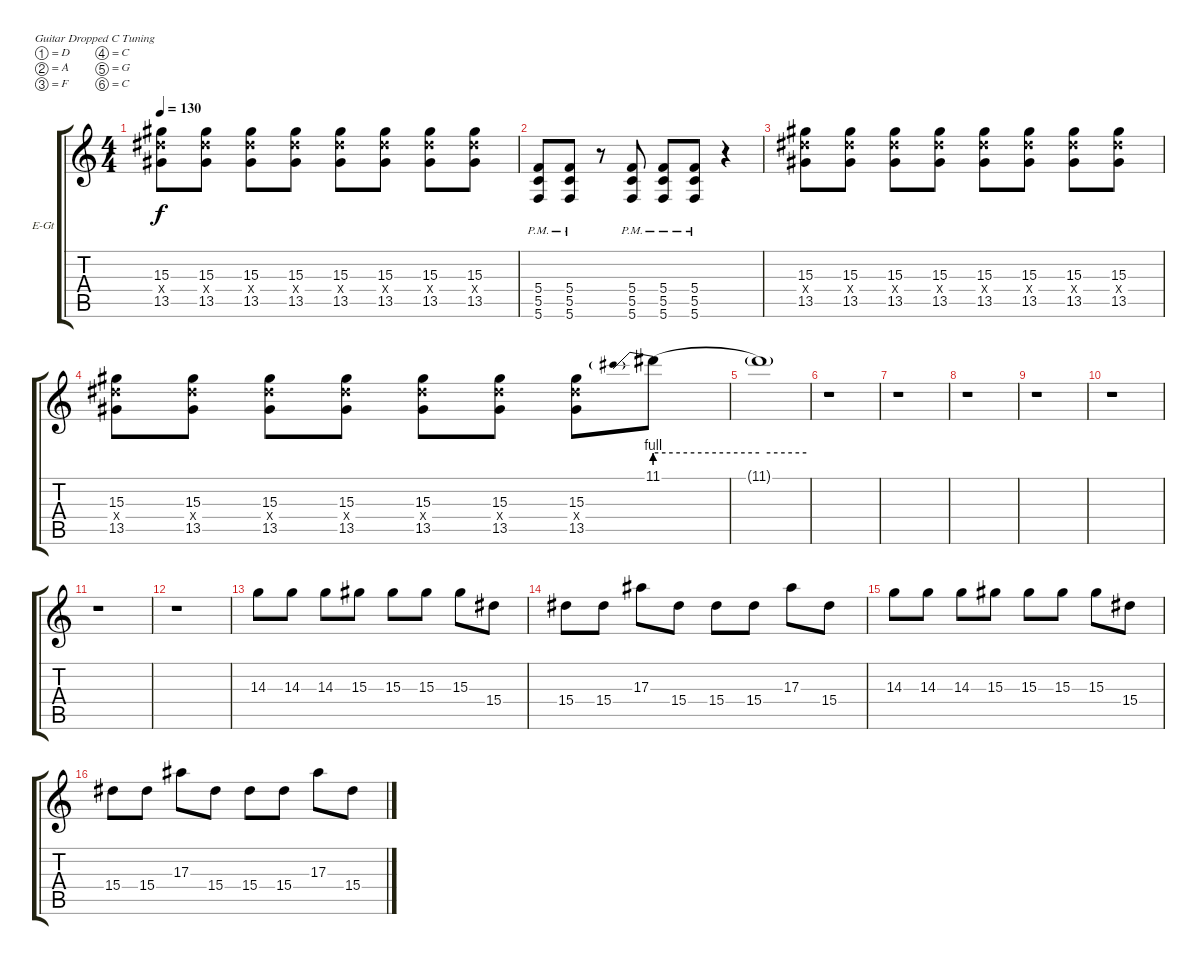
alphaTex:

\bracketExtendMode groupsimilarinstruments
\firstSystemTrackNameOrientation horizontal
\otherSystemsTrackNameOrientation horizontal
\track ("Rythmn Guitar" "E-Gt") {instrument distortionguitar}
\staff {score tabs}
\tuning (D4 A3 F3 C3 G2 C2)
\ts (4 4)
\tempo 130
\clef g2
\ks c
(15.3 15.4{x} 13.5).8{dy f} (15.3 15.4{x} 13.5).8 (15.3 15.4{x} 13.5).8 (15.3 15.4{x} 13.5).8 (15.3 15.4{x} 13.5).8 (15.3 15.4{x} 13.5).8 (15.3 15.4{x} 13.5).8 (15.3 15.4{x} 13.5).8 |
(5.4{pm} 5.5{pm} 5.6{pm}).8 (5.4{pm} 5.5{pm} 5.6{pm}).8 r.8 (5.4{pm} 5.5{pm} 5.6{pm}).8 (5.4{pm} 5.5{pm} 5.6{pm}).8 (5.4{pm} 5.5{pm} 5.6{pm}).8 r.4 |
(15.3 15.4{x} 13.5).8 (15.3 15.4{x} 13.5).8 (15.3 15.4{x} 13.5).8 (15.3 15.4{x} 13.5).8 (15.3 15.4{x} 13.5).8 (15.3 15.4{x} 13.5).8 (15.3 15.4{x} 13.5).8 (15.3 15.4{x} 13.5).8 |
(15.3 15.4{x} 13.5).8 (15.3 15.4{x} 13.5).8 (15.3 15.4{x} 13.5).8 (15.3 15.4{x} 13.5).8 (15.3 15.4{x} 13.5).8 (15.3 15.4{x} 13.5).8 (15.3 15.4{x} 13.5).8 11.1{be (prebend 0 4 60 4)}.8 |
11.1{be (hold 0 4 60 4) t}.1 |
r.1 |
r.1 |
r.1 |
r.1 |
r.1 |
r.1 |
r.1 |
14.3.8 14.3.8 14.3.8 15.3.8 15.3.8 15.3.8 15.3.8 15.4.8 |
15.4.8 15.4.8 17.3.8 15.4.8 15.4.8 15.4.8 17.3.8 15.4.8 |
14.3.8 14.3.8 14.3.8 15.3.8 15.3.8 15.3.8 15.3.8 15.4.8 |
15.4.8 15.4.8 17.3.8 15.4.8 15.4.8 15.4.8 17.3.8 15.4.8
